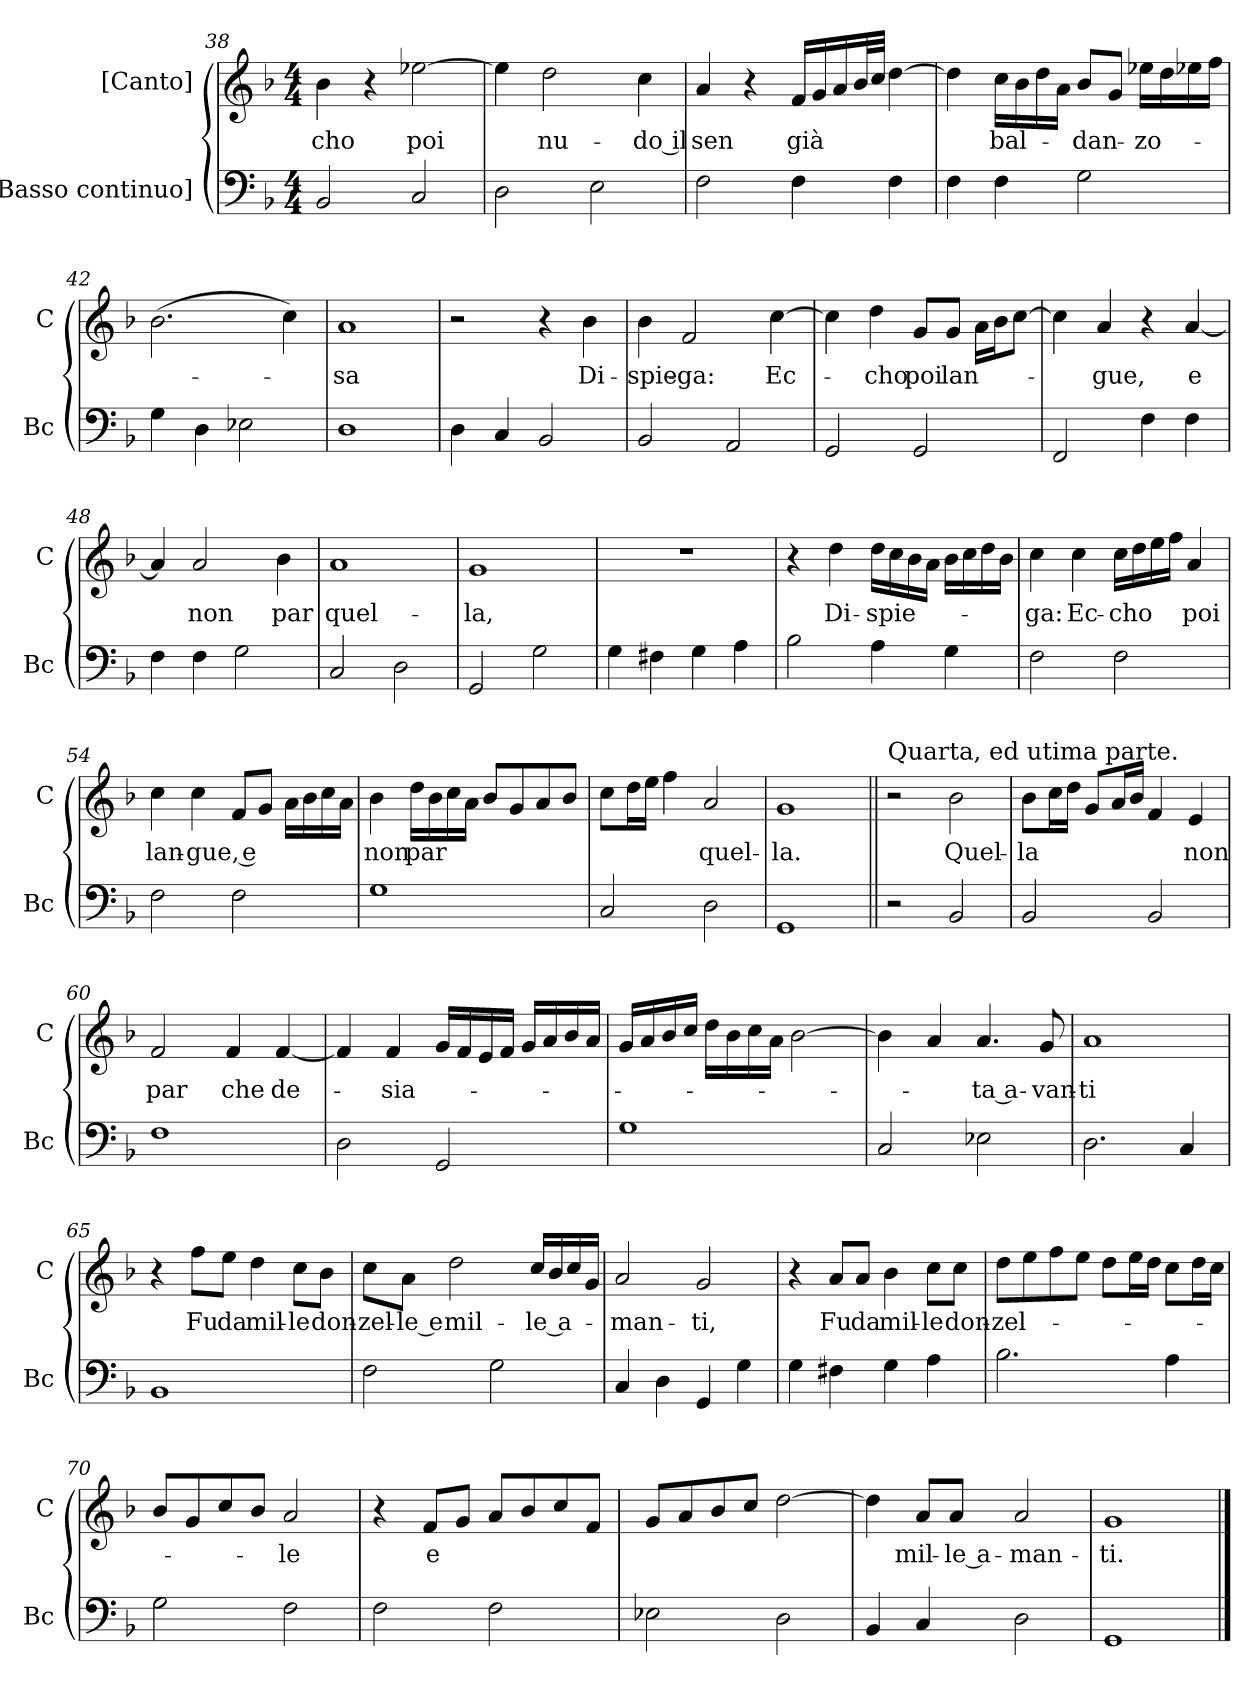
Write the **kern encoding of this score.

**kern	**kern	**text
*part2	*part1	*part1
*staff2	*staff1	*staff1
*I"[Basso continuo]	*I"[Canto]	*
*I'Bc	*I'C	*
*clefF4	*clefG2	*
*k[b-]	*k[b-]	*
*F:	*F:	*
*M4/4	*M4/4	*
=38	=38	=38
2BB-	4b-	-cho
.	4r	.
2C	[2ee-X	poi
=39	=39	=39
2D	4ee-]	.
.	2dd	nu-
2E	.	.
.	4cc	-do il
=40	=40	=40
2F	4a	sen
.	4r	.
4F	16fLL	già
.	16g	.
.	16a	.
.	32b-L	.
.	32ccJJJ	.
4F	[4dd	.
=41	=41	=41
4F	4dd]	.
4F	16ccLL	bal-
.	16b-	.
.	16dd	.
.	16aJJ	.
2G	8b-L	-dan-
.	8gJ	.
.	16ee-XLL	-zo-
.	16dd	.
.	16ee-X	.
.	16ffJJ	.
=42	=42	=42
4G	(2.b-	.
4D	.	.
2E-X	.	.
.	4cc)	.
=43	=43	=43
1D	1a	-sa
=44	=44	=44
4D	2r	.
4C	.	.
2BB-	4r	.
.	4b-	Di-
=45	=45	=45
2BB-	4b-	-spie-
.	2f	-ga:
2AA	.	.
.	[4cc	Ec-
=46	=46	=46
2GG	4cc]	.
.	4dd	-cho
2GG	8gL	poi
.	8gJ	lan-
.	16aLL	.
.	16b-J	.
.	[8ccJ	.
=47	=47	=47
2FF	4cc]	.
.	4a	-gue,
4F	4r	.
4F	[4a	e
=48	=48	=48
4F	4a]	.
4F	2a	non
2G	.	.
.	4b-	par
=49	=49	=49
2C	1a	quel-
2D	.	.
=50	=50	=50
2GG	1g	-la,
2G	.	.
=51	=51	=51
4G	1r	.
4F#X	.	.
4G	.	.
4A	.	.
=52	=52	=52
2B-	4r	.
.	4dd	Di-
4A	16ddLL	-spie-
.	16cc	.
.	16b-	.
.	16aJJ	.
4G	16b-LL	.
.	16cc	.
.	16dd	.
.	16b-JJ	.
=53	=53	=53
2F	4cc	-ga:
.	4cc	Ec-
2F	16ccLL	-cho
.	16dd	.
.	16ee	.
.	16ffJJ	.
.	4a	poi
=54	=54	=54
2F	4cc	lan-
.	4cc	-gue, e
2F	8fL	.
.	8gJ	.
.	16aLL	.
.	16b-	.
.	16cc	.
.	16aJJ	.
=55	=55	=55
1G	4b-	non
.	16ddLL	par
.	16b-	.
.	16cc	.
.	16aJJ	.
.	8b-L	.
.	8g	.
.	8a	.
.	8b-J	.
=56	=56	=56
2C	8ccL	.
.	16ddL	.
.	16eeJJ	.
.	4ff	.
2D	2a	quel-
=57	=57	=57
1GG	1g	-la.
=58||	=58||	=58||
!	!LO:TX:a:t=Quarta, ed utima parte.	!
2r	2r	.
2BB-	2b-	Quel-
=59	=59	=59
2BB-	8b-L	-la
.	16ccL	.
.	16ddJJ	.
.	8gL	.
.	16aL	.
.	16b-JJ	.
2BB-	4f	.
.	4e	non
=60	=60	=60
1F	2f	par
.	4f	che
.	[4f	de-
=61	=61	=61
2D	4f]	.
.	4f	-sia-
2GG	16gLL	.
.	16f	.
.	16e	.
.	16fJJ	.
.	16gLL	.
.	16a	.
.	16b-	.
.	16aJJ	.
=62	=62	=62
1G	16gLL	.
.	16a	.
.	16b-	.
.	16ccJJ	.
.	16ddLL	.
.	16b-	.
.	16cc	.
.	16aJJ	.
.	[2b-	.
=63	=63	=63
2C	4b-]	.
.	4a	.
2E-X	4.a	-ta a-
.	8g	-van-
=64	=64	=64
2.D	1a	-ti
4C	.	.
=65	=65	=65
1BB-	4r	.
.	8ffL	Fu
.	8eeJ	da
.	4dd	mil-
.	8ccL	-le
.	8b-J	don-
=66	=66	=66
2F	8ccL	-zel-
.	8aJ	-le e
.	2dd	mil-
2G	.	.
.	16ccLL	-le a-
.	16b-	.
.	16cc	.
.	16gJJ	.
=67	=67	=67
4C	2a	-man-
4D	.	.
4GG	2g	-ti,
4G	.	.
=68	=68	=68
4G	4r	.
4F#X	8aL	Fu
.	8aJ	da
4G	4b-	mil-
4A	8ccL	-le
.	8ccJ	don-
=69	=69	=69
2.B-	8ddL	-zel-
.	8ee	.
.	8ff	.
.	8eeJ	.
.	8ddL	.
.	16eeL	.
.	16ddJJ	.
4A	8ccL	.
.	16ddL	.
.	16ccJJ	.
=70	=70	=70
2G	8b-L	.
.	8g	.
.	8cc	.
.	8b-J	.
2F	2a	-le
=71	=71	=71
2F	4r	.
.	8fL	e
.	8gJ	.
2F	8aL	.
.	8b-	.
.	8cc	.
.	8fJ	.
=72	=72	=72
2E-X	8gL	.
.	8a	.
.	8b-	.
.	8ccJ	.
2D	[2dd	.
=73	=73	=73
4BB-	4dd]	.
4C	8aL	mil-
.	8aJ	-le a-
2D	2a	-man-
=74	=74	=74
1GG	1g	-ti.
==	==	==
*-	*-	*-
